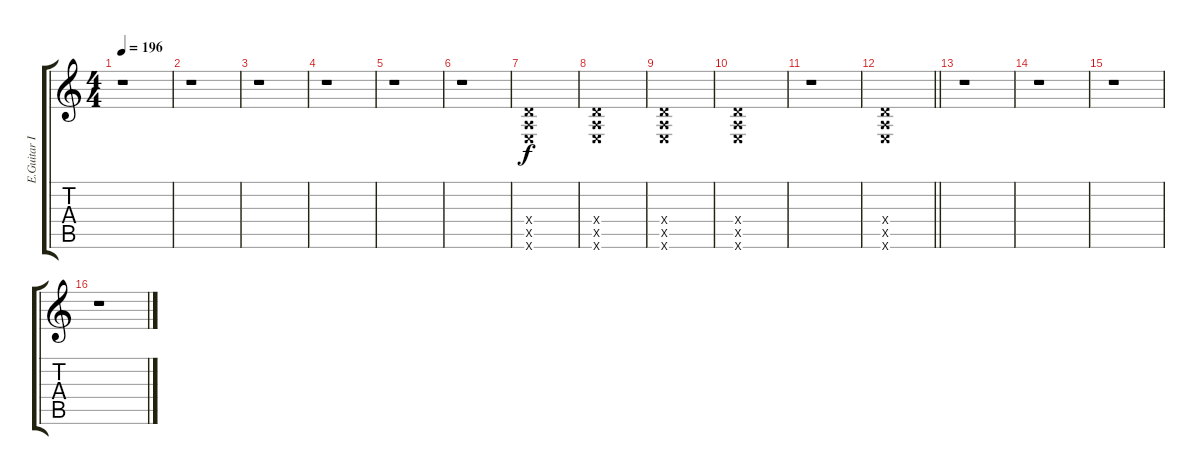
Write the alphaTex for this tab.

\track ("E.Guitar III" "E.Guitar I") {instrument distortionguitar}
\staff {score tabs}
\tuning (E4 B3 G3 D3 A2 E2) {hide}
\ts (4 4)
\tempo 196
\clef g2
\ks c
r.1{dy f} |
r.1 |
r.1 |
r.1 |
r.1 |
r.1 |
(0.4{x} 0.5{x} 0.6{x}).1 |
(0.4{x} 0.5{x} 0.6{x}).1 |
(0.4{x} 0.5{x} 0.6{x}).1 |
(0.4{x} 0.5{x} 0.6{x}).1 |
r.1 |
\barLineRight lightlight
(0.4{x} 0.5{x} 0.6{x}).1 |
r.1 |
r.1 |
r.1 |
r.1
